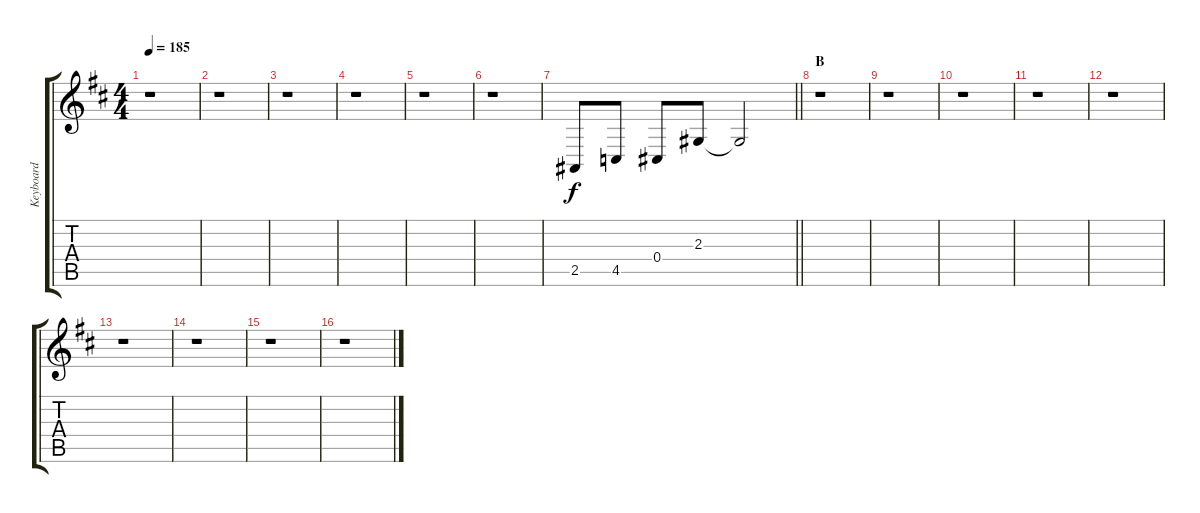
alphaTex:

\track ("Keyboard" "Keyboard") {instrument electricgrandpiano}
\staff {score tabs}
\tuning (Eb4 Bb3 Gb3 Db3 Ab2 Eb2) {hide}
\ts (4 4)
\tempo 185
\clef g2
\ks d
r.1{dy f} |
r.1 |
r.1 |
r.1 |
r.1 |
r.1 |
\barLineRight lightlight
2.5.8 4.5.8 0.4.8 2.3.8 2.3{t}.2 |
\section ("" "B")
r.1 |
r.1 |
r.1 |
r.1 |
r.1 |
r.1 |
r.1 |
r.1 |
r.1
